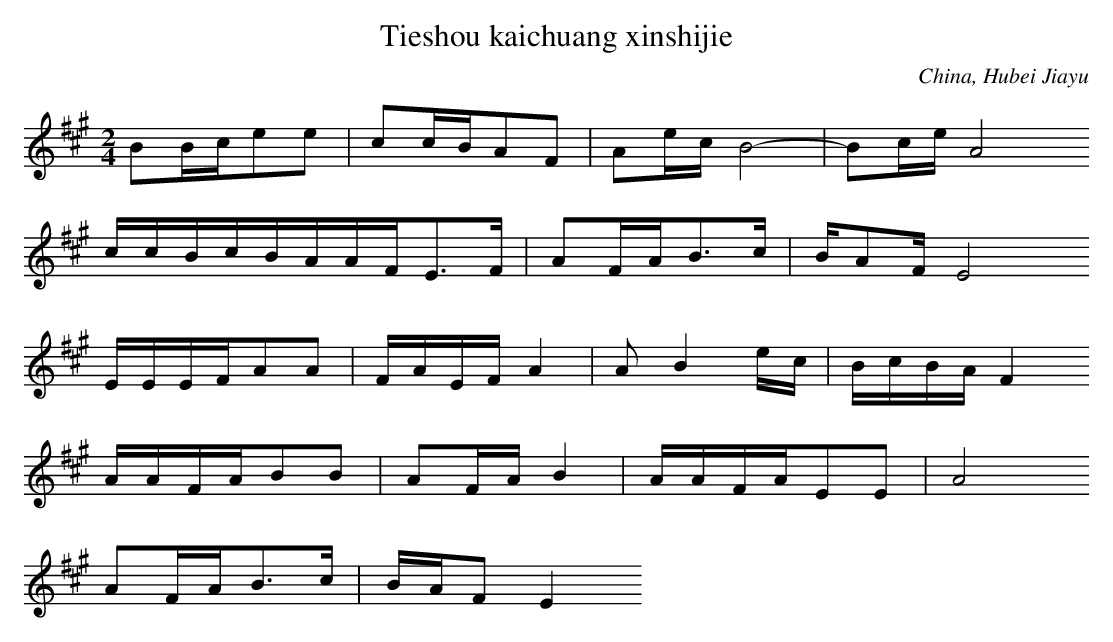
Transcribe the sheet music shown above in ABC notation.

X:1
T: Tieshou kaichuang xinshijie
O: China, Hubei Jiayu
M: 2/4
L: 1/16
K: A
B2Bce2e2 | c2cBA2F2 | A2ecB8- | B2ceA8
ccBcBAAFE3F | A2FAB3c | BA2FE8
EEEFA2A2 | FAEFA4 | A2B4ec | BcBAF4
AAFAB2B2 | A2FAB4 | AAFAE2E2 | A8
A2FAB3c | BAF2E4
